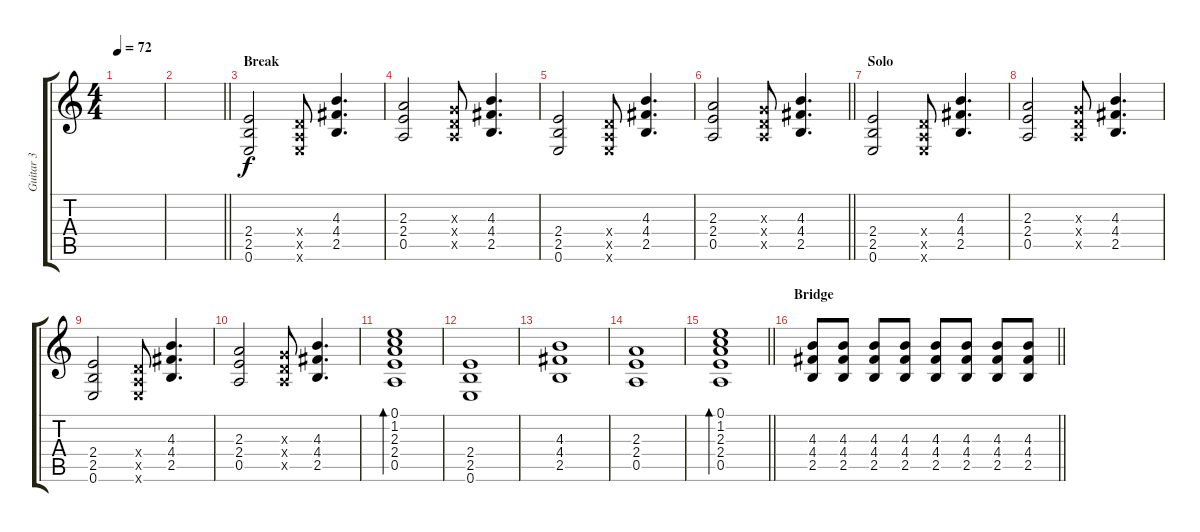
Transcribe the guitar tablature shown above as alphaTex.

\track ("Guitar 3" "Guitar 3") {instrument distortionguitar}
\staff {score tabs}
\tuning (E4 B3 G3 D3 A2 E2) {hide}
\ts (4 4)
\tempo 72
\clef g2
\ks c
|
\barLineRight lightlight
|
\section ("" "Break")
(2.4 2.5 0.6).2{volume 12} (0.4{x} 0.5{x} 0.6{x}).8 (4.3 4.4 2.5).4{d} |
(2.3 2.4 0.5).2 (0.3{x} 0.4{x} 0.5{x}).8 (4.3 4.4 2.5).4{d} |
(2.4 2.5 0.6).2 (0.4{x} 0.5{x} 0.6{x}).8 (4.3 4.4 2.5).4{d} |
\barLineRight lightlight
(2.3 2.4 0.5).2 (0.3{x} 0.4{x} 0.5{x}).8 (4.3 4.4 2.5).4{d} |
\section ("" "Solo")
(2.4 2.5 0.6).2 (0.4{x} 0.5{x} 0.6{x}).8 (4.3 4.4 2.5).4{d} |
(2.3 2.4 0.5).2 (0.3{x} 0.4{x} 0.5{x}).8 (4.3 4.4 2.5).4{d} |
(2.4 2.5 0.6).2 (0.4{x} 0.5{x} 0.6{x}).8 (4.3 4.4 2.5).4{d} |
(2.3 2.4 0.5).2 (0.3{x} 0.4{x} 0.5{x}).8 (4.3 4.4 2.5).4{d} |
(0.1 1.2 2.3 2.4 0.5).1{bd 60 volume 4} |
(2.4 2.5 0.6).1{volume 12} |
(4.3 4.4 2.5).1 |
(2.3 2.4 0.5).1 |
\barLineRight lightlight
(0.1 1.2 2.3 2.4 0.5).1{bd 60 volume 4} |
\section ("" "Bridge")
\barLineRight lightlight
(4.3 4.4 2.5).8{volume 12} (4.3 4.4 2.5).8 (4.3 4.4 2.5).8 (4.3 4.4 2.5).8 (4.3 4.4 2.5).8 (4.3 4.4 2.5).8 (4.3 4.4 2.5).8 (4.3 4.4 2.5).8
